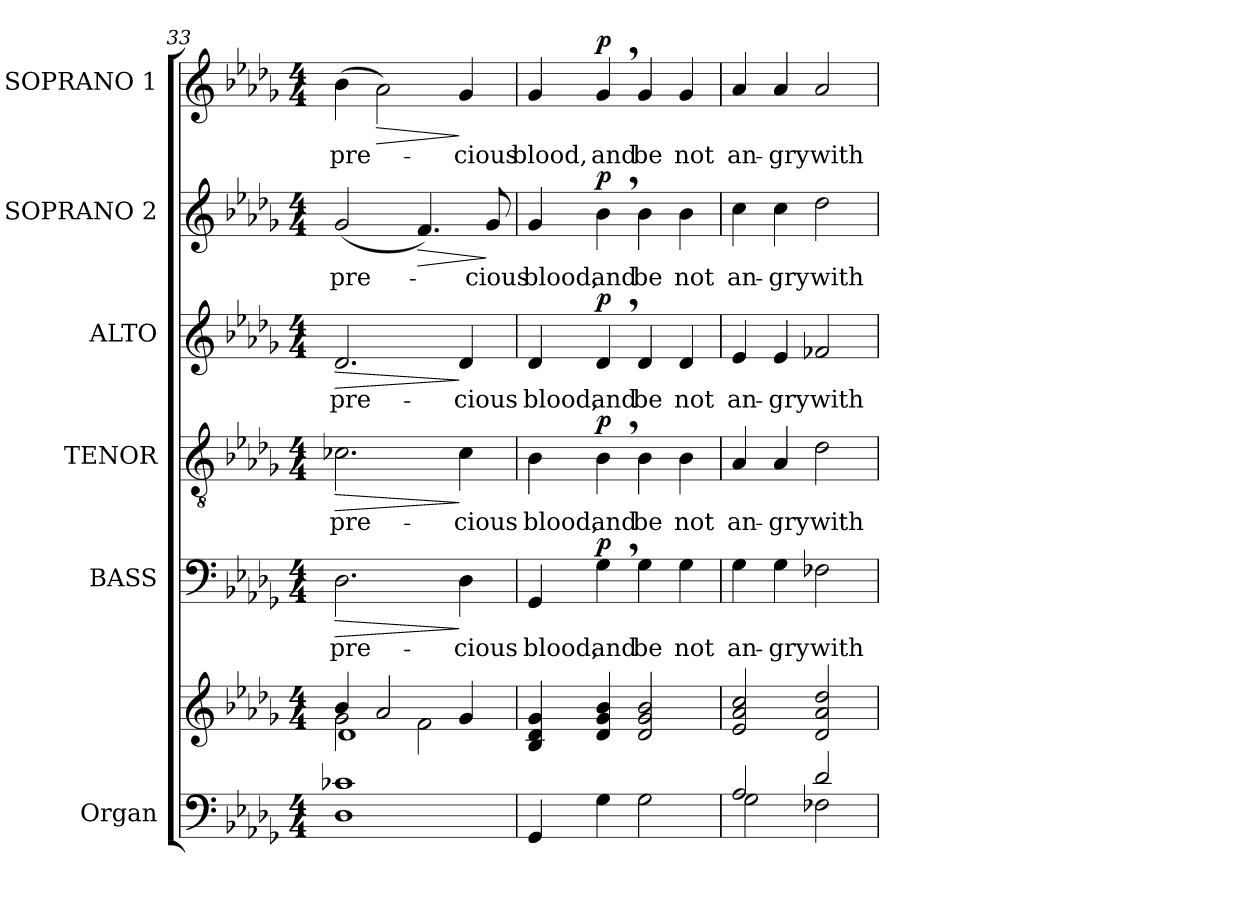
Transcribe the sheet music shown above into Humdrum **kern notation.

**kern	**kern	**kern	**text	**dynam	**kern	**text	**dynam	**kern	**text	**dynam	**kern	**text	**dynam	**kern	**text	**dynam
*part6	*part6	*part5	*part5	*part5	*part4	*part4	*part4	*part3	*part3	*part3	*part2	*part2	*part2	*part1	*part1	*part1
*staff7	*staff6	*staff5	*staff5	*staff5	*staff4	*staff4	*staff4	*staff3	*staff3	*staff3	*staff2	*staff2	*staff2	*staff1	*staff1	*staff1
*I"Organ	*	*I"BASS	*	*	*I"TENOR	*	*	*I"ALTO	*	*	*I"SOPRANO 2	*	*	*I"SOPRANO 1	*	*
*I'Org.	*	*I'B.	*	*	*I'T.	*	*	*I'A.	*	*	*I'S2.	*	*	*I'S1.	*	*
!!LO:PB:g=z
*clefF4	*clefG2	*clefF4	*	*	*clefGv2	*	*	*clefG2	*	*	*clefG2	*	*	*clefG2	*	*
*	*	*	*	*	*ITrd7c12	*	*	*	*	*	*	*	*	*	*	*
*k[b-e-a-d-g-]	*k[b-e-a-d-g-]	*k[b-e-a-d-g-]	*	*	*k[b-e-a-d-g-]	*	*	*k[b-e-a-d-g-]	*	*	*k[b-e-a-d-g-]	*	*	*k[b-e-a-d-g-]	*	*
*b-:	*b-:	*b-:	*	*	*b-:	*	*	*b-:	*	*	*b-:	*	*	*b-:	*	*
*M4/4	*M4/4	*M4/4	*	*	*M4/4	*	*	*M4/4	*	*	*M4/4	*	*	*M4/4	*	*
=33	=33	=33	=33	=33	=33	=33	=33	=33	=33	=33	=33	=33	=33	=33	=33	=33
*	*^	*	*	*	*	*	*	*	*	*	*	*	*	*	*	*
*	*	*^	*	*	*	*	*	*	*	*	*	*	*	*	*	*	*
!	!	!	!	!	!LO:LY:b:color=#000000	!LO:HP:b	!	!	!	!	!	!	!	!	!	!	!	!
!	!	!	!	!	!	!	!	!LO:LY:b:color=#000000	!LO:HP:b	!	!	!	!	!	!	!	!	!
!	!	!	!	!	!	!	!	!	!	!	!LO:LY:b:color=#000000	!LO:HP:b	!	!	!	!	!	!
!	!	!	!	!	!	!	!	!	!	!	!	!	!	!LO:LY:b:color=#000000	!	!	!	!
!	!	!	!	!	!	!	!	!	!	!	!	!	!	!	!	!	!LO:LY:b:color=#000000	!
1D-i 1c-Xi	4b-i/	2g-i\	1d-i	2.D-i\	pre-	>	2.C-Xi\	pre-	>	2.d-i/	pre-	>	(2g-i/	pre-	.	(4b-i\	pre-	.
!	!	!	!	!	!	!	!	!	!	!	!	!	!	!	!	!	!	!LO:HP:b
.	2a-i/	.	.	.	.	.	.	.	.	.	.	.	.	.	.	2a-i\)	.	>
!	!	!	!	!	!	!	!	!	!	!	!	!	!	!	!LO:HP:b	!	!	!
.	.	2fi\	.	.	.	.	.	.	.	.	.	.	4.fi/)	.	>	.	.	.
!	!	!	!	!	!LO:LY:b:color=#000000	!	!	!	!	!	!	!	!	!	!	!	!	!
!	!	!	!	!	!	!	!	!LO:LY:b:color=#000000	!	!	!	!	!	!	!	!	!	!
!	!	!	!	!	!	!	!	!	!	!	!LO:LY:b:color=#000000	!	!	!	!	!	!	!
!	!	!	!	!	!	!	!	!	!	!	!	!	!	!	!	!	!LO:LY:b:color=#000000	!
.	4g-i/	.	.	4D-i\	-cious	]	4C-i\	-cious	]	4d-i/	-cious	]	.	.	.	4g-i/	-cious	]
!	!	!	!	!	!	!	!	!	!	!	!	!	!	!LO:LY:b:color=#000000	!	!	!	!
.	.	.	.	.	.	.	.	.	.	.	.	.	8g-i/	-cious	]	.	.	.
*	*v	*v	*v	*	*	*	*	*	*	*	*	*	*	*	*	*	*	*
=34	=34	=34	=34	=34	=34	=34	=34	=34	=34	=34	=34	=34	=34	=34	=34	=34
!	!	!	!LO:LY:b:color=#000000	!	!	!	!	!	!	!	!	!	!	!	!	!
!	!	!	!	!	!	!LO:LY:b:color=#000000	!	!	!	!	!	!	!	!	!	!
!	!	!	!	!	!	!	!	!	!LO:LY:b:color=#000000	!	!	!	!	!	!	!
!	!	!	!	!	!	!	!	!	!	!	!	!LO:LY:b:color=#000000	!	!	!	!
!	!	!	!	!	!	!	!	!	!	!	!	!	!	!	!LO:LY:b:color=#000000	!
4GG-i/	4B-i/ 4d-i 4g-i	4GG-i/	blood,	.	4BB-i\	blood,	.	4d-i/	blood,	.	4g-i/	blood,	.	4g-i/	blood,	.
!	!	!	!LO:LY:b:color=#000000	!	!	!	!	!	!	!	!	!	!	!	!	!
!	!	!	!	!	!	!LO:LY:b:color=#000000	!	!	!	!	!	!	!	!	!	!
!	!	!	!	!	!	!	!	!	!LO:LY:b:color=#000000	!	!	!	!	!	!	!
!	!	!	!	!	!	!	!	!	!	!	!	!LO:LY:b:color=#000000	!	!	!	!
!	!	!	!	!	!	!	!	!	!	!	!	!	!	!	!LO:LY:b:color=#000000	!
4G-i\	4d-i/ 4g-i 4b-i	4G-,i\	and	p	4BB-,i\	and	p	4d-,i/	and	p	4b-,i\	and	p	4g-,i/	and	p
!	!	!	!LO:LY:b:color=#000000	!	!	!	!	!	!	!	!	!	!	!	!	!
!	!	!	!	!	!	!LO:LY:b:color=#000000	!	!	!	!	!	!	!	!	!	!
!	!	!	!	!	!	!	!	!	!LO:LY:b:color=#000000	!	!	!	!	!	!	!
!	!	!	!	!	!	!	!	!	!	!	!	!LO:LY:b:color=#000000	!	!	!	!
!	!	!	!	!	!	!	!	!	!	!	!	!	!	!	!LO:LY:b:color=#000000	!
2G-i\	2d-i/ 2g-i 2b-i	4G-i\	be	.	4BB-i\	be	.	4d-i/	be	.	4b-i\	be	.	4g-i/	be	.
!	!	!	!LO:LY:b:color=#000000	!	!	!	!	!	!	!	!	!	!	!	!	!
!	!	!	!	!	!	!LO:LY:b:color=#000000	!	!	!	!	!	!	!	!	!	!
!	!	!	!	!	!	!	!	!	!LO:LY:b:color=#000000	!	!	!	!	!	!	!
!	!	!	!	!	!	!	!	!	!	!	!	!LO:LY:b:color=#000000	!	!	!	!
!	!	!	!	!	!	!	!	!	!	!	!	!	!	!	!LO:LY:b:color=#000000	!
.	.	4G-i\	not	.	4BB-i\	not	.	4d-i/	not	.	4b-i\	not	.	4g-i/	not	.
=35	=35	=35	=35	=35	=35	=35	=35	=35	=35	=35	=35	=35	=35	=35	=35	=35
*^	*	*	*	*	*	*	*	*	*	*	*	*	*	*	*	*
!	!	!	!	!LO:LY:b:color=#000000	!	!	!	!	!	!	!	!	!	!	!	!	!
!	!	!	!	!	!	!	!LO:LY:b:color=#000000	!	!	!	!	!	!	!	!	!	!
!	!	!	!	!	!	!	!	!	!	!LO:LY:b:color=#000000	!	!	!	!	!	!	!
!	!	!	!	!	!	!	!	!	!	!	!	!	!LO:LY:b:color=#000000	!	!	!	!
!	!	!	!	!	!	!	!	!	!	!	!	!	!	!	!	!LO:LY:b:color=#000000	!
2A-i/	2G-i\	2e-i/ 2a-i 2cci	4G-i\	an-	.	4AA-i/	an-	.	4e-i/	an-	.	4cci\	an-	.	4a-i/	an-	.
!	!	!	!	!LO:LY:b:color=#000000	!	!	!	!	!	!	!	!	!	!	!	!	!
!	!	!	!	!	!	!	!LO:LY:b:color=#000000	!	!	!	!	!	!	!	!	!	!
!	!	!	!	!	!	!	!	!	!	!LO:LY:b:color=#000000	!	!	!	!	!	!	!
!	!	!	!	!	!	!	!	!	!	!	!	!	!LO:LY:b:color=#000000	!	!	!	!
!	!	!	!	!	!	!	!	!	!	!	!	!	!	!	!	!LO:LY:b:color=#000000	!
.	.	.	4G-i\	-gry	.	4AA-i/	-gry	.	4e-i/	-gry	.	4cci\	-gry	.	4a-i/	-gry	.
!	!	!	!	!LO:LY:b:color=#000000	!	!	!	!	!	!	!	!	!	!	!	!	!
!	!	!	!	!	!	!	!LO:LY:b:color=#000000	!	!	!	!	!	!	!	!	!	!
!	!	!	!	!	!	!	!	!	!	!LO:LY:b:color=#000000	!	!	!	!	!	!	!
!	!	!	!	!	!	!	!	!	!	!	!	!	!LO:LY:b:color=#000000	!	!	!	!
!	!	!	!	!	!	!	!	!	!	!	!	!	!	!	!	!LO:LY:b:color=#000000	!
2d-i/	2F-Xi\	2d-i/ 2a-i 2dd-i	2F-Xi\	with	.	2D-i\	with	.	2f-Xi/	with	.	2dd-i\	with	.	2a-i/	with	.
*v	*v	*	*	*	*	*	*	*	*	*	*	*	*	*	*	*	*
=	=	=	=	=	=	=	=	=	=	=	=	=	=	=	=	=
*-	*-	*-	*-	*-	*-	*-	*-	*-	*-	*-	*-	*-	*-	*-	*-	*-
